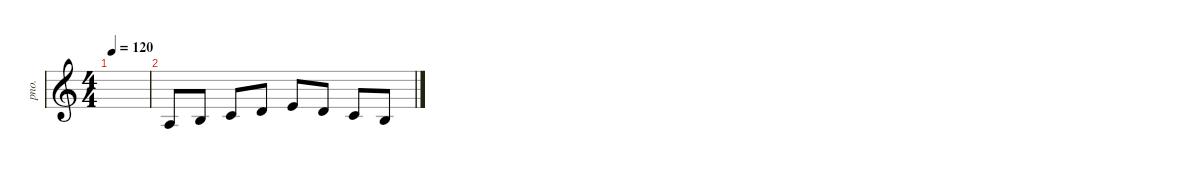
\defaultSystemsLayout 4
\hideDynamics
\bracketExtendMode nobrackets
\otherSystemsTrackNameOrientation horizontal
\track ("Ukulele" "pno.") {instrument acousticgrandpiano}
\staff {score}
\tuning (E4 B3 G3 D3 A2 E2)
\ts (4 4)
\tempo 120
\clef g2
\ks c
|
2.3.8{beam Up} 0.2.8{beam Up} 1.2.8{beam Up} 3.2.8{beam Up} 5.2.8{beam Up} 3.2.8{beam Up} 1.2.8{beam Up} 0.2.8{beam Up}
